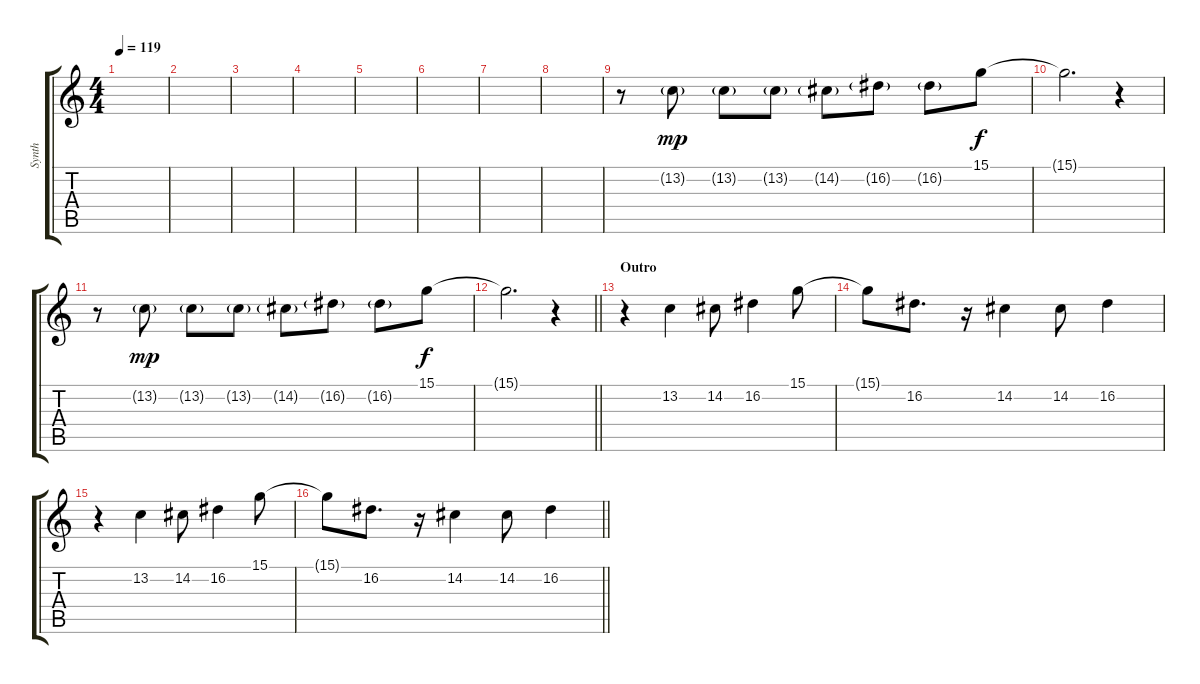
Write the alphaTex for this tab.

\track ("Synth" "Synth") {instrument lead8bassandlead}
\staff {score tabs}
\tuning (E4 B3 G3 D3 A2 E2) {hide}
\ts (4 4)
\tempo 119
\clef g2
\ks c
|
|
|
|
|
|
|
|
r.8 13.2{g}.8{dy mp} 13.2{g}.8 13.2{g}.8 14.2{g}.8 16.2{g}.8 16.2{g}.8 15.1.8{dy f} |
15.1{t}.2{d} r.4 |
r.8 13.2{g}.8{dy mp} 13.2{g}.8 13.2{g}.8 14.2{g}.8 16.2{g}.8 16.2{g}.8 15.1.8{dy f} |
\barLineRight lightlight
15.1{t}.2{d} r.4 |
\section ("" "Outro")
r.4 13.2.4 14.2.8 16.2.4 15.1.8 |
15.1{t}.8 16.2.8{d} r.16 14.2.4 14.2.8 16.2.4 |
r.4 13.2.4 14.2.8 16.2.4 15.1.8 |
\barLineRight lightlight
15.1{t}.8 16.2.8{d} r.16 14.2.4 14.2.8 16.2.4
